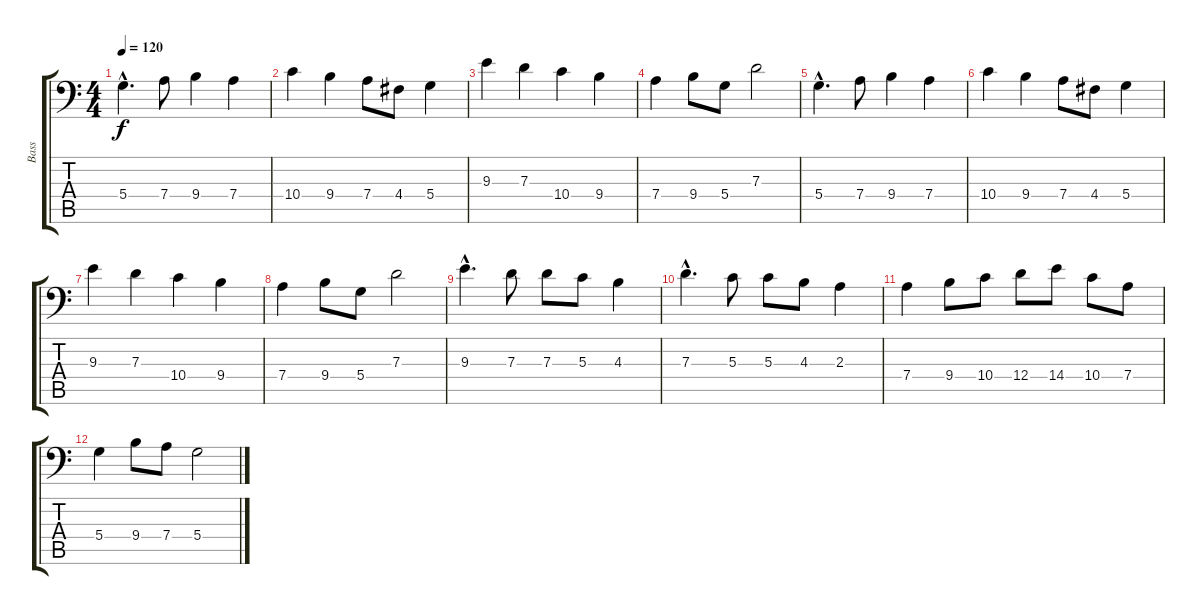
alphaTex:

\track ("Bass" "Bass") {instrument contrabass}
\staff {score tabs}
\tuning (E3 B2 G2 D2 A1 E1) {hide}
\ts (4 4)
\tempo 120
\clef f4
\ks c
5.4{hac}.4{d dy f instrument contrabass} 7.4.8 9.4.4 7.4.4 |
10.4.4 9.4.4 7.4.8 4.4.8 5.4.4 |
9.3.4 7.3.4 10.4.4 9.4.4 |
7.4.4 9.4.8 5.4.8 7.3.2 |
5.4{hac}.4{d} 7.4.8 9.4.4 7.4.4 |
10.4.4 9.4.4 7.4.8 4.4.8 5.4.4 |
9.3.4 7.3.4 10.4.4 9.4.4 |
7.4.4 9.4.8 5.4.8 7.3.2 |
9.3{hac}.4{d} 7.3.8 7.3.8 5.3.8 4.3.4 |
7.3{hac}.4{d} 5.3.8 5.3.8 4.3.8 2.3.4 |
7.4.4 9.4.8 10.4.8 12.4.8 14.4.8 10.4.8 7.4.8 |
5.4.4 9.4.8 7.4.8 5.4.2
